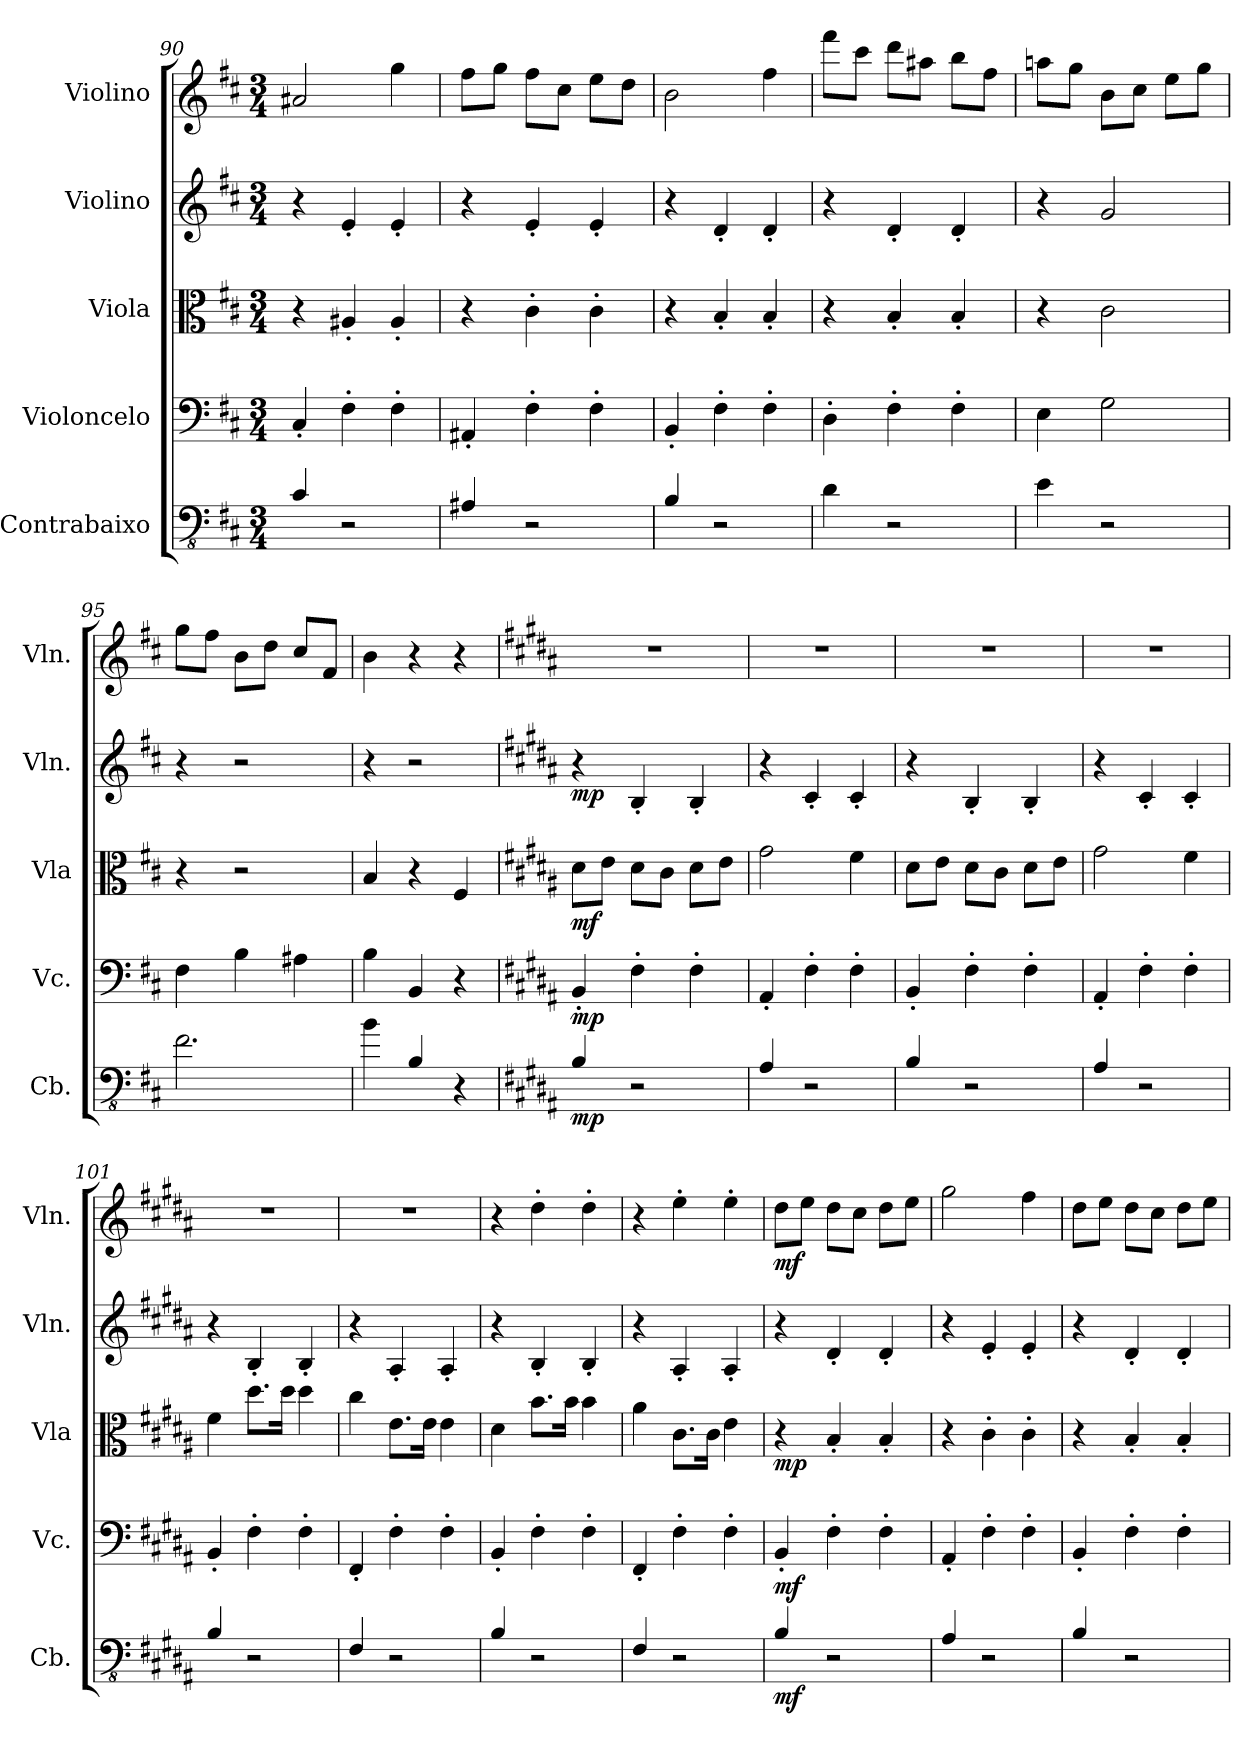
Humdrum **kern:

**kern	**dynam	**kern	**dynam	**kern	**dynam	**kern	**dynam	**kern	**dynam
*part5	*part5	*part4	*part4	*part3	*part3	*part2	*part2	*part1	*part1
*staff5	*staff5	*staff4	*staff4	*staff3	*staff3	*staff2	*staff2	*staff1	*staff1
*I"Contrabaixo	*	*I"Violoncelo	*	*I"Viola	*	*I"Violino	*	*I"Violino	*
*I'Cb.	*	*I'Vc.	*	*I'Vla	*	*I'Vln.	*	*I'Vln.	*
!!LO:PB:g=z
*clefFv4	*	*clefF4	*	*clefC3	*	*clefG2	*	*clefG2	*
*ITrd7c12	*	*	*	*	*	*	*	*	*
*k[f#c#]	*	*k[f#c#]	*	*k[f#c#]	*	*k[f#c#]	*	*k[f#c#]	*
*M3/4	*	*M3/4	*	*M3/4	*	*M3/4	*	*M3/4	*
=90	=90	=90	=90	=90	=90	=90	=90	=90	=90
4CC#/	.	4C#'/	.	4r	.	4r	.	2a#X/	.
2r	.	4F#'\	.	4A#X'/	.	4e'/	.	.	.
.	.	4F#'\	.	4A#'/	.	4e'/	.	4gg\	.
=91	=91	=91	=91	=91	=91	=91	=91	=91	=91
4AAA#X/	.	4AA#X'/	.	4r	.	4r	.	8ff#\L	.
.	.	.	.	.	.	.	.	8gg\J	.
2r	.	4F#'\	.	4c#'\	.	4e'/	.	8ff#\L	.
.	.	.	.	.	.	.	.	8cc#\J	.
.	.	4F#'\	.	4c#'\	.	4e'/	.	8ee\L	.
.	.	.	.	.	.	.	.	8dd\J	.
=92	=92	=92	=92	=92	=92	=92	=92	=92	=92
4BBB/	.	4BB'/	.	4r	.	4r	.	2b\	.
2r	.	4F#'\	.	4B'/	.	4d'/	.	.	.
.	.	4F#'\	.	4B'/	.	4d'/	.	4ff#\	.
=93	=93	=93	=93	=93	=93	=93	=93	=93	=93
4DD\	.	4D'\	.	4r	.	4r	.	8fff#\L	.
.	.	.	.	.	.	.	.	8ccc#\J	.
2r	.	4F#'\	.	4B'/	.	4d'/	.	8ddd\L	.
.	.	.	.	.	.	.	.	8aa#X\J	.
.	.	4F#'\	.	4B'/	.	4d'/	.	8bb\L	.
.	.	.	.	.	.	.	.	8ff#\J	.
=94	=94	=94	=94	=94	=94	=94	=94	=94	=94
4EE\	.	4E\	.	4r	.	4r	.	8aan\L	.
.	.	.	.	.	.	.	.	8gg\J	.
2r	.	2G\	.	2c#\	.	2g/	.	8b\L	.
.	.	.	.	.	.	.	.	8cc#\J	.
.	.	.	.	.	.	.	.	8ee\L	.
.	.	.	.	.	.	.	.	8gg\J	.
=95	=95	=95	=95	=95	=95	=95	=95	=95	=95
2.FF#\	.	4F#\	.	4r	.	4r	.	8gg\L	.
.	.	.	.	.	.	.	.	8ff#\J	.
.	.	4B\	.	2r	.	2r	.	8b\L	.
.	.	.	.	.	.	.	.	8dd\J	.
.	.	4A#X\	.	.	.	.	.	8cc#/L	.
.	.	.	.	.	.	.	.	8f#/J	.
!!LO:LB:g=z
=96	=96	=96	=96	=96	=96	=96	=96	=96	=96
4BB\	.	4B\	.	4B/	.	4r	.	4b\	.
4BBB/	.	4BB/	.	4r	.	2r	.	4r	.
4r	.	4r	.	4F#/	.	.	.	4r	.
=97	=97	=97	=97	=97	=97	=97	=97	=97	=97
*k[f#c#g#d#a#]	*	*k[f#c#g#d#a#]	*	*k[f#c#g#d#a#]	*	*k[f#c#g#d#a#]	*	*k[f#c#g#d#a#]	*
!	!LO:DY:b	!	!LO:DY:b	!	!LO:DY:b	!	!LO:DY:b	!	!
4BBB/	mp	4BB'/	mp	8d#\L	mf	4r	mp	2.r	.
.	.	.	.	8e\J	.	.	.	.	.
2r	.	4F#'\	.	8d#\L	.	4B'/	.	.	.
.	.	.	.	8c#\J	.	.	.	.	.
.	.	4F#'\	.	8d#\L	.	4B'/	.	.	.
.	.	.	.	8e\J	.	.	.	.	.
=98	=98	=98	=98	=98	=98	=98	=98	=98	=98
4AAA#/	.	4AA#'/	.	2g#\	.	4r	.	2.r	.
2r	.	4F#'\	.	.	.	4c#'/	.	.	.
.	.	4F#'\	.	4f#\	.	4c#'/	.	.	.
=99	=99	=99	=99	=99	=99	=99	=99	=99	=99
4BBB/	.	4BB'/	.	8d#\L	.	4r	.	2.r	.
.	.	.	.	8e\J	.	.	.	.	.
2r	.	4F#'\	.	8d#\L	.	4B'/	.	.	.
.	.	.	.	8c#\J	.	.	.	.	.
.	.	4F#'\	.	8d#\L	.	4B'/	.	.	.
.	.	.	.	8e\J	.	.	.	.	.
=100	=100	=100	=100	=100	=100	=100	=100	=100	=100
4AAA#/	.	4AA#'/	.	2g#\	.	4r	.	2.r	.
2r	.	4F#'\	.	.	.	4c#'/	.	.	.
.	.	4F#'\	.	4f#\	.	4c#'/	.	.	.
=101	=101	=101	=101	=101	=101	=101	=101	=101	=101
4BBB/	.	4BB'/	.	4f#\	.	4r	.	2.r	.
2r	.	4F#'\	.	8.dd#\L	.	4B'/	.	.	.
.	.	.	.	16dd#\Jk	.	.	.	.	.
.	.	4F#'\	.	4dd#\	.	4B'/	.	.	.
=102	=102	=102	=102	=102	=102	=102	=102	=102	=102
4FFF#/	.	4FF#'/	.	4cc#\	.	4r	.	2.r	.
2r	.	4F#'\	.	8.e\L	.	4A#'/	.	.	.
.	.	.	.	16e\Jk	.	.	.	.	.
.	.	4F#'\	.	4e\	.	4A#'/	.	.	.
!!LO:PB:g=z
=103	=103	=103	=103	=103	=103	=103	=103	=103	=103
4BBB/	.	4BB'/	.	4d#\	.	4r	.	4r	.
2r	.	4F#'\	.	8.b\L	.	4B'/	.	4dd#'\	.
.	.	.	.	16b\Jk	.	.	.	.	.
.	.	4F#'\	.	4b\	.	4B'/	.	4dd#'\	.
=104	=104	=104	=104	=104	=104	=104	=104	=104	=104
4FFF#/	.	4FF#'/	.	4a#\	.	4r	.	4r	.
2r	.	4F#'\	.	8.c#\L	.	4A#'/	.	4ee'\	.
.	.	.	.	16c#\Jk	.	.	.	.	.
.	.	4F#'\	.	4e\	.	4A#'/	.	4ee'\	.
=105	=105	=105	=105	=105	=105	=105	=105	=105	=105
!	!LO:DY:b	!	!LO:DY:b	!	!LO:DY:b	!	!	!	!LO:DY:b
4BBB/	mf	4BB'/	mf	4r	mp	4r	.	8dd#\L	mf
.	.	.	.	.	.	.	.	8ee\J	.
2r	.	4F#'\	.	4B'/	.	4d#'/	.	8dd#\L	.
.	.	.	.	.	.	.	.	8cc#\J	.
.	.	4F#'\	.	4B'/	.	4d#'/	.	8dd#\L	.
.	.	.	.	.	.	.	.	8ee\J	.
=106	=106	=106	=106	=106	=106	=106	=106	=106	=106
4AAA#/	.	4AA#'/	.	4r	.	4r	.	2gg#\	.
2r	.	4F#'\	.	4c#'\	.	4e'/	.	.	.
.	.	4F#'\	.	4c#'\	.	4e'/	.	4ff#\	.
=107	=107	=107	=107	=107	=107	=107	=107	=107	=107
4BBB/	.	4BB'/	.	4r	.	4r	.	8dd#\L	.
.	.	.	.	.	.	.	.	8ee\J	.
2r	.	4F#'\	.	4B'/	.	4d#'/	.	8dd#\L	.
.	.	.	.	.	.	.	.	8cc#\J	.
.	.	4F#'\	.	4B'/	.	4d#'/	.	8dd#\L	.
.	.	.	.	.	.	.	.	8ee\J	.
=	=	=	=	=	=	=	=	=	=
*-	*-	*-	*-	*-	*-	*-	*-	*-	*-
